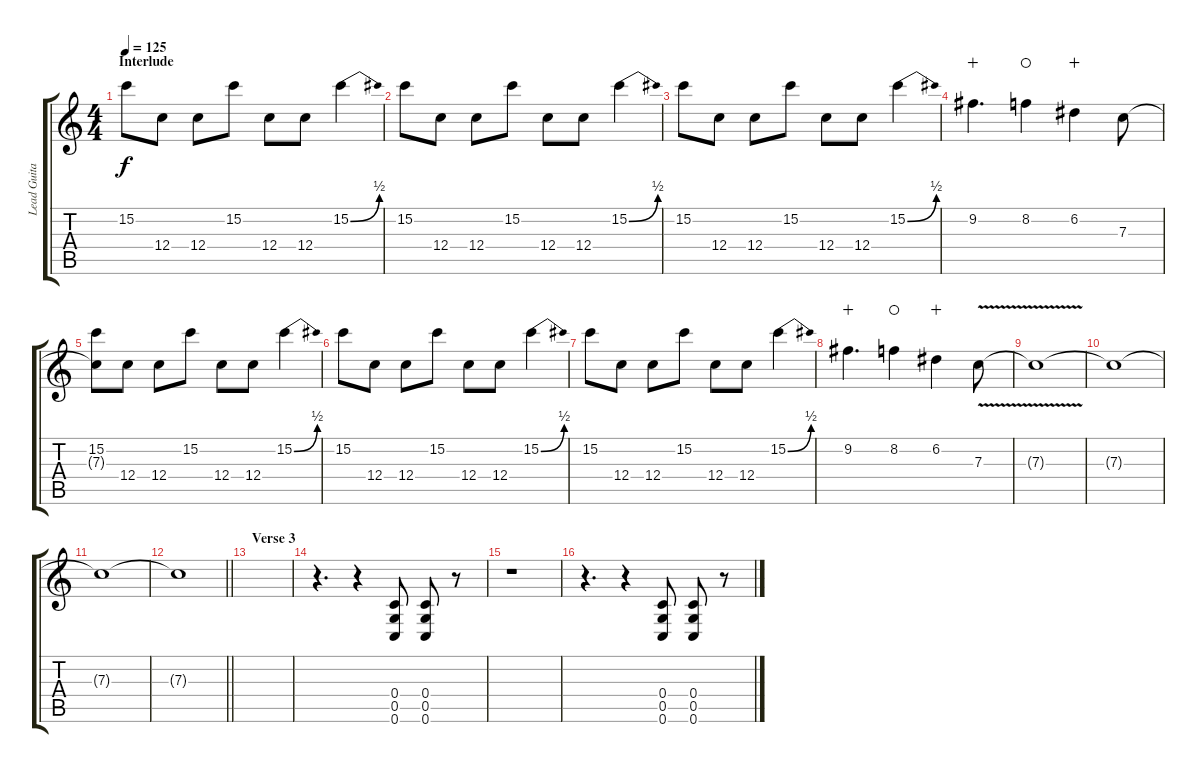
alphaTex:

\track ("Lead Guitar 2 (Riggs)" "Lead Guita") {instrument distortionguitar}
\staff {score tabs}
\tuning (D4 A3 F3 C3 G2 C2) {hide}
\ts (4 4)
\section ("" "Interlude")
\tempo 125
\clef g2
\ks c
15.2.8{dy f} 12.4.8 12.4.8 15.2.8 12.4.8 12.4.8 15.2{be (bend 0 0 60 2)}.4 |
15.2.8 12.4.8 12.4.8 15.2.8 12.4.8 12.4.8 15.2{be (bend 0 0 60 2)}.4 |
15.2.8 12.4.8 12.4.8 15.2.8 12.4.8 12.4.8 15.2{be (bend 0 0 60 2)}.4 |
9.2.4{d wahc} 8.2.4{waho} 6.2.4{wahc} 7.3.8 |
(15.2 7.3{t}).8 12.4.8 12.4.8 15.2.8 12.4.8 12.4.8 15.2{be (bend 0 0 60 2)}.4 |
15.2.8 12.4.8 12.4.8 15.2.8 12.4.8 12.4.8 15.2{be (bend 0 0 60 2)}.4 |
15.2.8 12.4.8 12.4.8 15.2.8 12.4.8 12.4.8 15.2{be (bend 0 0 60 2)}.4 |
9.2.4{d wahc} 8.2.4{waho} 6.2.4{wahc} 7.3{v}.8 |
7.3{t}.1 |
7.3{t}.1 |
7.3{t}.1 |
\barLineRight lightlight
7.3{t}.1 |
\section ("" "Verse 3")
|
r.4{d} r.4 (0.4 0.5 0.6).8 (0.4 0.5 0.6).8 r.8 |
r.1 |
r.4{d} r.4 (0.4 0.5 0.6).8 (0.4 0.5 0.6).8 r.8
